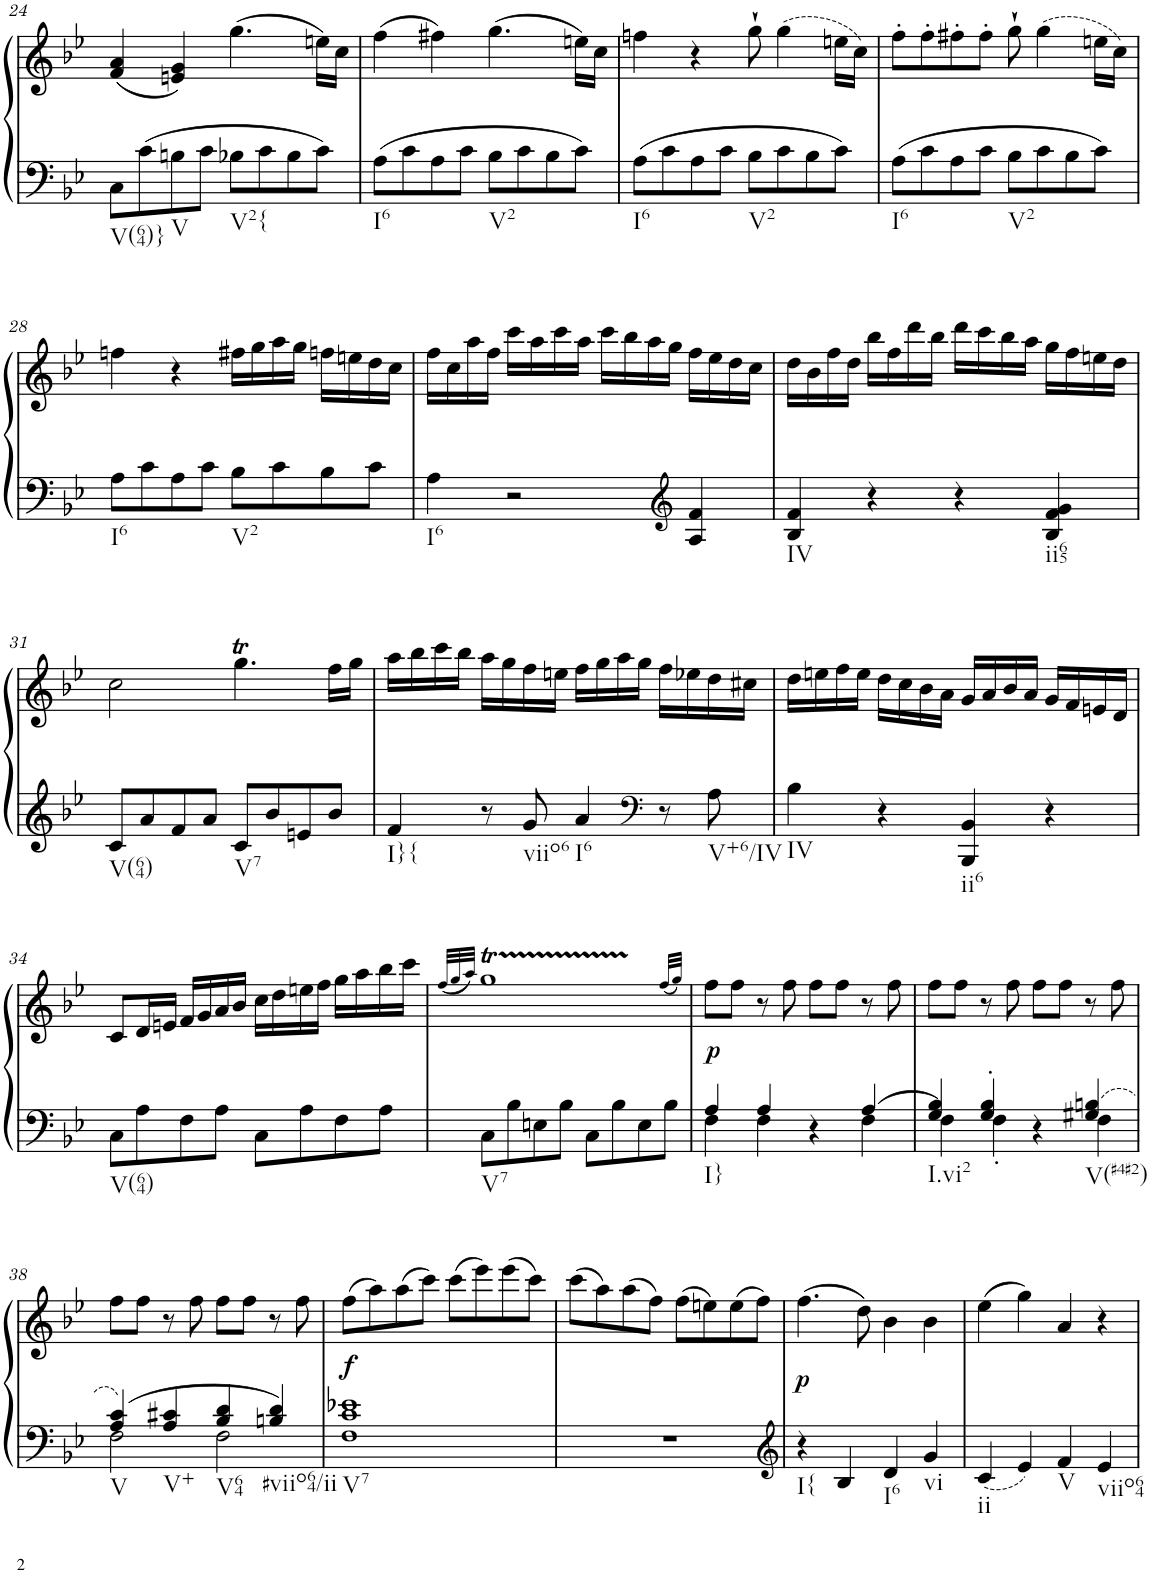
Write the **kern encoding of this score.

**kern	**kern	**dynam
*part1	*part1	*part1
*staff2	*staff1	*staff1/2
*I"Piano, Piano right	*	*
*I'Pno.	*	*
!!LO:PB:g=z
*clefF4	*clefG2	*
*k[b-e-]	*k[b-e-]	*
*M2/2	*M2/2	*
*met(c|)	*met(c|)	*
=24	=24	=24
!LO:TX:b:t=V(64)}	!	!
8C\L	(4f/ 4a/	.
8c\	.	.
!LO:TX:b:t=V	!	!
8Bn\	4en/ 4g/)	.
8c\J	.	.
!LO:TX:b:t=V2{	!	!
8B-X\L	(4.gg\	.
8c\	.	.
8B-\	.	.
8c\J	16een\LL)	.
.	16cc\JJ	.
=25	=25	=25
!LO:TX:b:t=I6	!	!
8A\L	(4ff\	.
8c\	.	.
8A\	4ff#X\)	.
8c\J	.	.
!LO:TX:b:t=V2	!	!
8B-\L	(4.gg\	.
8c\	.	.
8B-\	.	.
8c\J	16een\LL)	.
.	16cc\JJ	.
=26	=26	=26
!LO:TX:b:t=I6	!	!
8A\L	4ffn\	.
8c\	.	.
8A\	4r	.
8c\J	.	.
!LO:TX:b:t=V2	!	!
8B-\L	8gg`\	.
8c\	(4gg\	.
8B-\	.	.
8c\J	16een\LL	.
.	16cc\JJ)	.
=27	=27	=27
!LO:TX:b:t=I6	!	!
8A\L	8ff'\L	.
8c\	8ff'\	.
8A\	8ff#X'\	.
8c\J	8ff#'\J	.
!LO:TX:b:t=V2	!	!
8B-\L	8gg`\	.
8c\	(4gg\	.
8B-\	.	.
8c\J	16een\LL	.
.	16cc\JJ)	.
!!LO:LB:g=z
=28	=28	=28
!LO:TX:b:t=I6	!	!
8A\L	4ffn\	.
8c\	.	.
8A\	4r	.
8c\J	.	.
!LO:TX:b:t=V2	!	!
8B-\L	16ff#X\LL	.
.	16gg\	.
8c\	16aa\	.
.	16gg\JJ	.
8B-\	16ffn\LL	.
.	16een\	.
8c\J	16dd\	.
.	16cc\JJ	.
=29	=29	=29
!LO:TX:b:t=I6	!	!
4A\	16ff\LL	.
.	16cc\	.
.	16aa\	.
.	16ff\JJ	.
2r	16ccc\LL	.
.	16aa\	.
.	16ccc\	.
.	16aa\JJ	.
.	16ccc\LL	.
.	16bb-\	.
.	16aa\	.
.	16gg\JJ	.
*clefG2	*	*
4A/ 4f/	16ff\LL	.
.	16ee-\	.
.	16dd\	.
.	16cc\JJ	.
=30	=30	=30
!LO:TX:b:t=IV	!	!
4B-/ 4f/	16dd\LL	.
.	16b-\	.
.	16ff\	.
.	16dd\JJ	.
4r	16bb-\LL	.
.	16ff\	.
.	16ddd\	.
.	16bb-\JJ	.
4r	16ddd\LL	.
.	16ccc\	.
.	16bb-\	.
.	16aa\JJ	.
!LO:TX:b:t=ii65	!	!
4B-/ 4f/ 4g/	16gg\LL	.
.	16ff\	.
.	16een\	.
.	16dd\JJ	.
!!LO:LB:g=z
=31	=31	=31
!LO:TX:b:t=V(64)	!	!
8c/L	2cc\	.
8a/	.	.
8f/	.	.
8a/J	.	.
!LO:TX:b:t=V7	!	!
8c/L	4.ggT\	.
8b-/	.	.
8en/	.	.
8b-/J	16ff\LL	.
.	16gg\JJ	.
=32	=32	=32
!LO:TX:b:t=I}{	!	!
4f/	16aa\LL	.
.	16bb-\	.
.	16ccc\	.
.	16bb-\JJ	.
8r	16aa\LL	.
.	16gg\	.
!LO:TX:b:t=viio6	!	!
8g/	16ff\	.
.	16een\JJ	.
!LO:TX:b:t=I6	!	!
4a/	16ff\LL	.
.	16gg\	.
.	16aa\	.
.	16gg\JJ	.
*clefF4	*	*
8r	16ff\LL	.
.	16ee-X\	.
!LO:TX:b:t=V+6/IV	!	!
8A\	16dd\	.
.	16cc#X\JJ	.
=33	=33	=33
!LO:TX:b:t=IV	!	!
4B-\	16dd\LL	.
.	16een\	.
.	16ff\	.
.	16ee\JJ	.
4r	16dd\LL	.
.	16cc\	.
.	16b-\	.
.	16a\JJ	.
!LO:TX:b:t=ii6	!	!
4BBB-/ 4BB-/	16g/LL	.
.	16a/	.
.	16b-/	.
.	16a/JJ	.
4r	16g/LL	.
.	16f/	.
.	16en/	.
.	16d/JJ	.
!!LO:LB:g=z
=34	=34	=34
!LO:TX:b:t=V(64)	!	!
8C\L	8c/L	.
8A\	16d/L	.
.	16en/JJ	.
8F\	16f/LL	.
.	16g/	.
8A\J	16a/	.
.	16b-/JJ	.
8C\L	16cc\LL	.
.	16dd\	.
8A\	16een\	.
.	16ff\JJ	.
8F\	16gg\LL	.
.	16aa\	.
8A\J	16bb-\	.
.	16ccc\JJ	.
=35	=35	=35
.	(32qff/LLL	.
.	32qgg/	.
.	32qaa/JJJ)	.
!LO:TX:b:t=V7	!	!
8C\L	1ggT	.
8B-\	.	.
8En\	.	.
8B-\J	.	.
8C\L	.	.
8B-\	.	.
8E\	.	.
8B-\J	.	.
.	(32qff/LLL	.
.	32qgg/JJJ)	.
=36	=36	=36
*^	*	*
!LO:TX:b:t=I}	!	!	!
!	!	!	!LO:DY:b
4A/	4F\	8ff\L	p
.	.	8ff\J	.
4A/	4F\	8r	.
.	.	8ff\	.
4r	4ryy	8ff\L	.
.	.	8ff\J	.
4A/	4F\	8r	.
.	.	8ff\	.
=37	=37	=37	=37
!LO:TX:b:t=I.vi2	!	!	!
4G/ 4B-/	4F\	8ff\L	.
.	.	8ff\J	.
4G/' 4B-/'	4F'\	8r	.
.	.	8ff\	.
4r	4ryy	8ff\L	.
.	.	8ff\J	.
!LO:TX:b:t=V(#4#2)	!	!	!
4G#X/ 4Bn/	4F\	8r	.
.	.	8ff\	.
!!LO:LB:g=z
=38	=38	=38	=38
!LO:TX:b:t=V	!	!	!
4A/ 4c/	2F\	8ff\L	.
.	.	8ff\J	.
!LO:TX:b:t=V+	!	!	!
4A/ 4c#X/	.	8r	.
.	.	8ff\	.
!LO:TX:b:t=V64	!	!	!
4B-/ 4d/	2F\	8ff\L	.
.	.	8ff\J	.
!LO:TX:b:t=#viio64/ii	!	!	!
4Bn/ 4d/	.	8r	.
.	.	8ff\	.
*v	*v	*	*
=39	=39	=39
!LO:TX:b:t=V7	!	!
!	!	!LO:DY:b
1F 1c 1e-X	(8ff\L	f
.	8aa\)	.
.	(8aa\	.
.	8ccc\J)	.
.	(8ccc\L	.
.	8eee-\)	.
.	(8eee-\	.
.	8ccc\J)	.
=40	=40	=40
1r	(8ccc\L	.
.	8aa\)	.
.	(8aa\	.
.	8ff\J)	.
.	(8ff\L	.
.	8een\)	.
.	(8ee\	.
.	8ff\J)	.
=41	=41	=41
*clefG2	*	*
!LO:TX:b:t=I{	!	!
!	!	!LO:DY:b
4r	(4.ff\	p
4B-/	.	.
.	8dd\)	.
!LO:TX:b:t=I6	!	!
4d/	4b-\	.
!LO:TX:b:t=vi	!	!
4g/	4b-\	.
=42	=42	=42
!LO:TX:b:t=ii	!	!
4c/	(4ee-\	.
4e-/	4gg\)	.
!LO:TX:b:t=V	!	!
4f/	4a/	.
!LO:TX:b:t=viio64	!	!
4e-/	4r	.
=	=	=
*-	*-	*-
